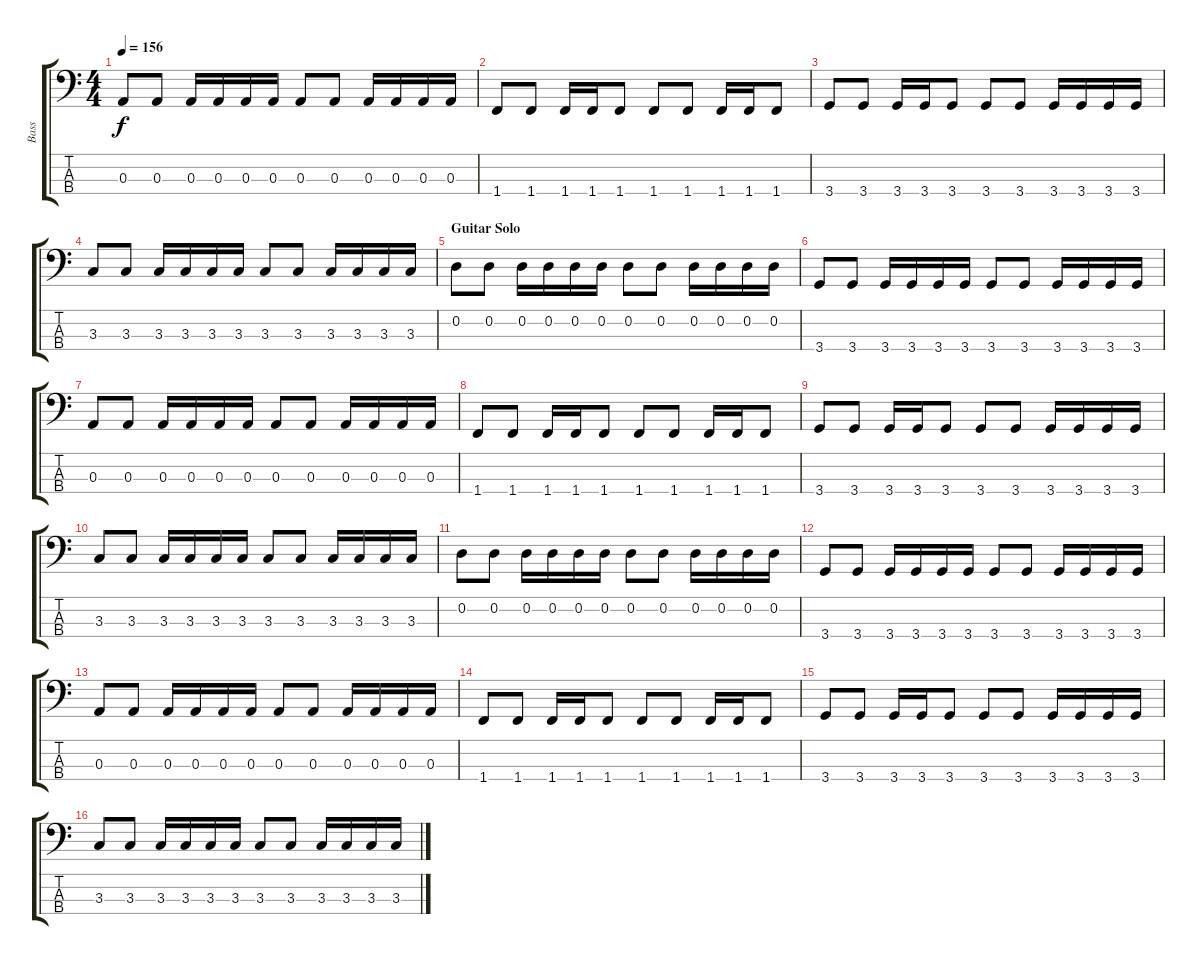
\track ("Bass" "Bass") {instrument electricbassfinger}
\staff {score tabs}
\tuning (G2 D2 A1 E1) {hide}
\ts (4 4)
\tempo 156
\clef f4
\ks c
0.3.8{dy f} 0.3.8 0.3.16 0.3.16 0.3.16 0.3.16 0.3.8 0.3.8 0.3.16 0.3.16 0.3.16 0.3.16 |
1.4.8 1.4.8 1.4.16 1.4.16 1.4.8 1.4.8 1.4.8 1.4.16 1.4.16 1.4.8 |
3.4.8 3.4.8 3.4.16 3.4.16 3.4.8 3.4.8 3.4.8 3.4.16 3.4.16 3.4.16 3.4.16 |
3.3.8 3.3.8 3.3.16 3.3.16 3.3.16 3.3.16 3.3.8 3.3.8 3.3.16 3.3.16 3.3.16 3.3.16 |
\section ("" "Guitar Solo")
0.2.8 0.2.8 0.2.16 0.2.16 0.2.16 0.2.16 0.2.8 0.2.8 0.2.16 0.2.16 0.2.16 0.2.16 |
3.4.8 3.4.8 3.4.16 3.4.16 3.4.16 3.4.16 3.4.8 3.4.8 3.4.16 3.4.16 3.4.16 3.4.16 |
0.3.8 0.3.8 0.3.16 0.3.16 0.3.16 0.3.16 0.3.8 0.3.8 0.3.16 0.3.16 0.3.16 0.3.16 |
1.4.8 1.4.8 1.4.16 1.4.16 1.4.8 1.4.8 1.4.8 1.4.16 1.4.16 1.4.8 |
3.4.8 3.4.8 3.4.16 3.4.16 3.4.8 3.4.8 3.4.8 3.4.16 3.4.16 3.4.16 3.4.16 |
3.3.8 3.3.8 3.3.16 3.3.16 3.3.16 3.3.16 3.3.8 3.3.8 3.3.16 3.3.16 3.3.16 3.3.16 |
0.2.8 0.2.8 0.2.16 0.2.16 0.2.16 0.2.16 0.2.8 0.2.8 0.2.16 0.2.16 0.2.16 0.2.16 |
3.4.8 3.4.8 3.4.16 3.4.16 3.4.16 3.4.16 3.4.8 3.4.8 3.4.16 3.4.16 3.4.16 3.4.16 |
0.3.8 0.3.8 0.3.16 0.3.16 0.3.16 0.3.16 0.3.8 0.3.8 0.3.16 0.3.16 0.3.16 0.3.16 |
1.4.8 1.4.8 1.4.16 1.4.16 1.4.8 1.4.8 1.4.8 1.4.16 1.4.16 1.4.8 |
3.4.8 3.4.8 3.4.16 3.4.16 3.4.8 3.4.8 3.4.8 3.4.16 3.4.16 3.4.16 3.4.16 |
3.3.8 3.3.8 3.3.16 3.3.16 3.3.16 3.3.16 3.3.8 3.3.8 3.3.16 3.3.16 3.3.16 3.3.16
